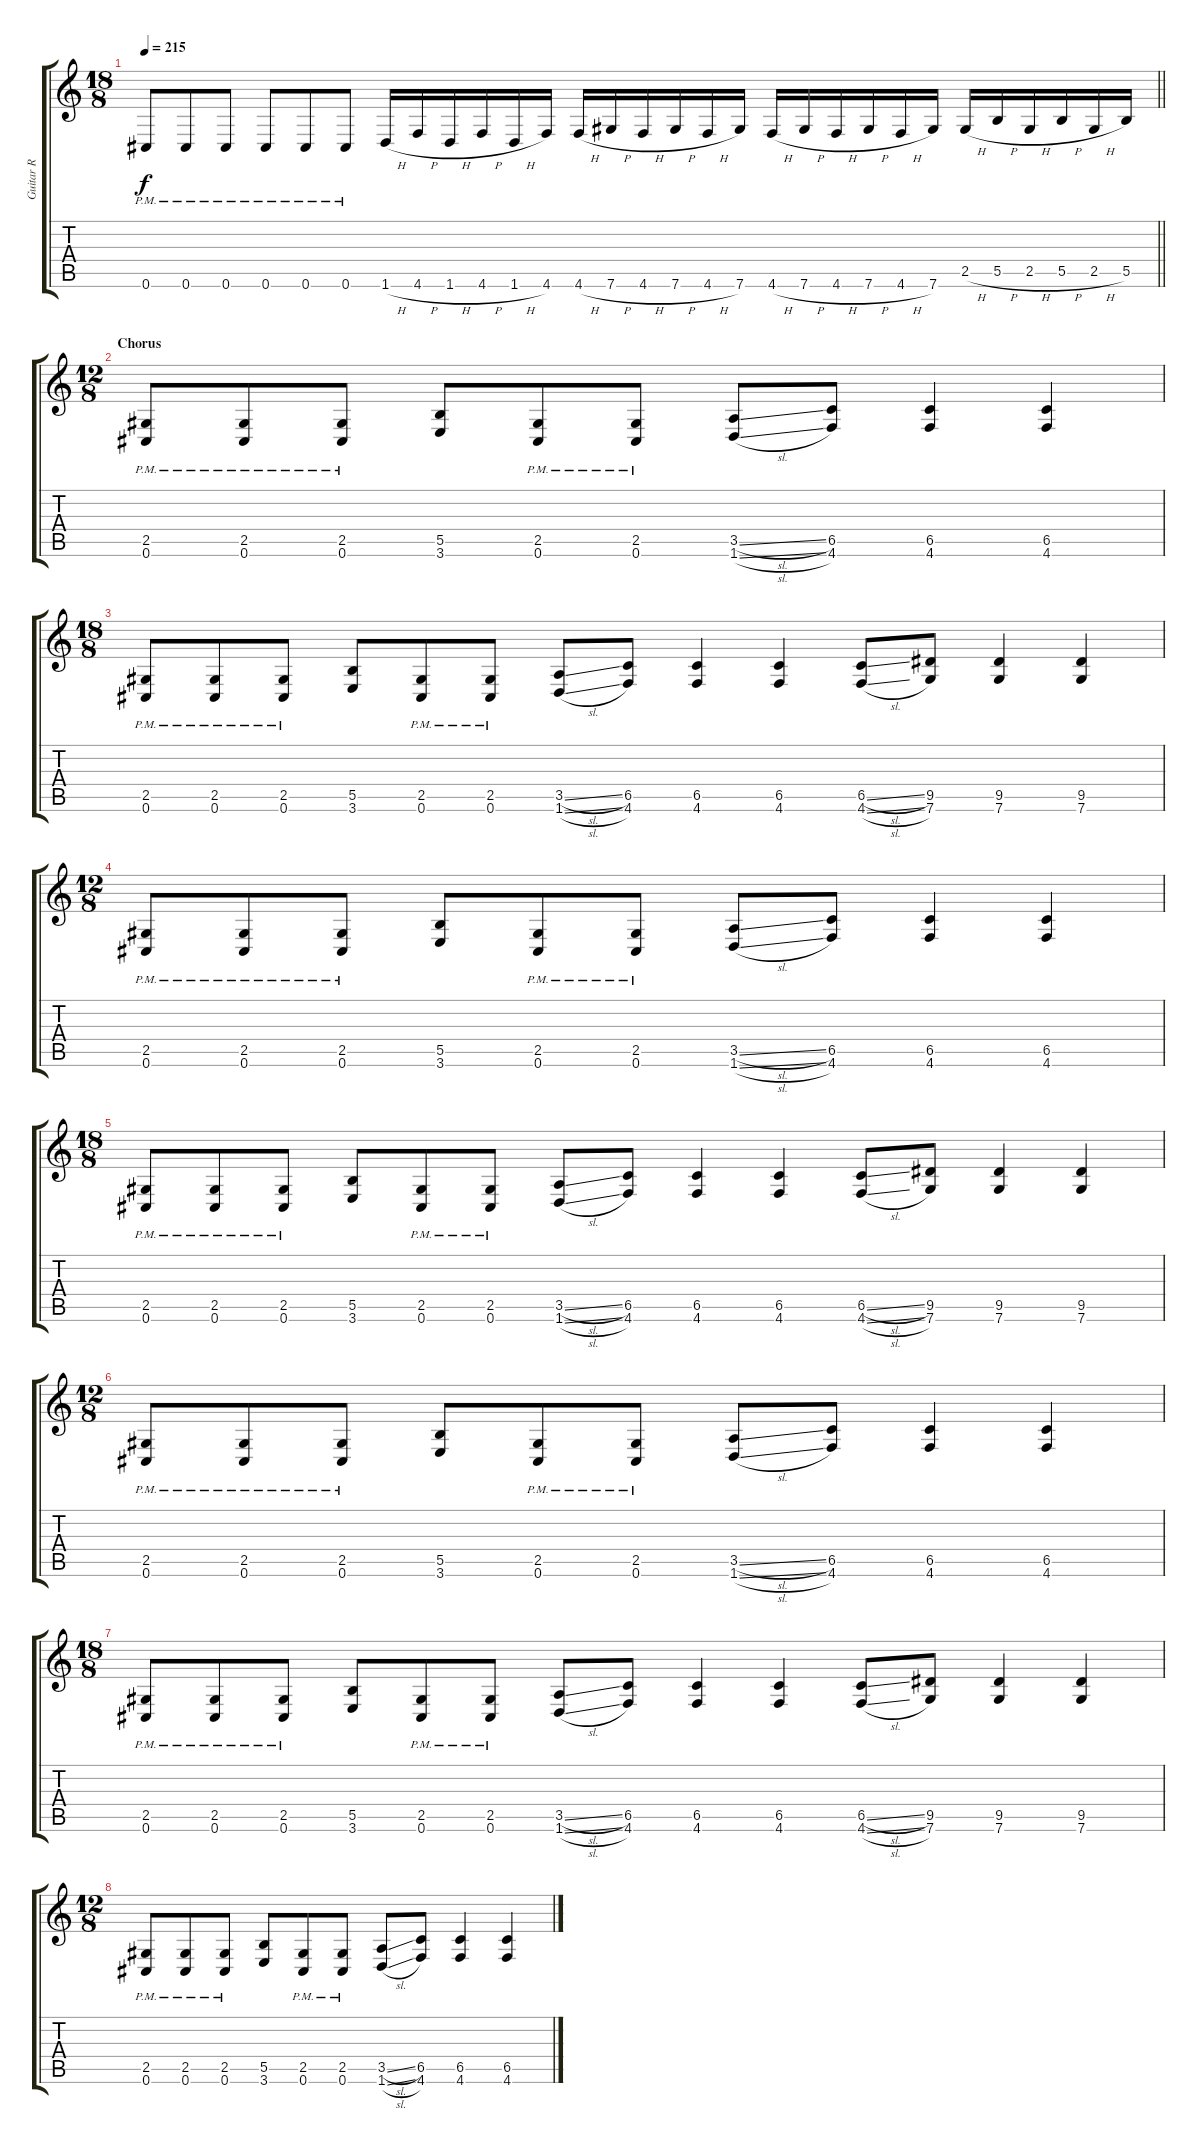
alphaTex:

\track ("Guitar R" "Guitar R") {instrument distortionguitar}
\staff {score tabs}
\tuning (Db4 Ab3 E3 B2 Gb2 Db2) {hide}
\ts (18 8)
\tempo 215
\clef g2
\barLineRight lightlight
\ks c
0.6{pm}.8{dy f} 0.6{pm}.8 0.6{pm}.8 0.6{pm}.8 0.6{pm}.8 0.6{pm}.8 1.6{h}.16 4.6{h}.16 1.6{h}.16 4.6{h}.16 1.6{h}.16 4.6.16 4.6{h}.16 7.6{h}.16 4.6{h}.16 7.6{h}.16 4.6{h}.16 7.6.16 4.6{h}.16 7.6{h}.16 4.6{h}.16 7.6{h}.16 4.6{h}.16 7.6.16 2.5{h}.16 5.5{h}.16 2.5{h}.16 5.5{h}.16 2.5{h}.16 5.5.16 |
\ts (12 8)
\section ("" "Chorus")
(2.5{pm} 0.6{pm}).8 (2.5{pm} 0.6{pm}).8 (2.5{pm} 0.6{pm}).8 (5.5 3.6).8 (2.5{pm} 0.6{pm}).8 (2.5{pm} 0.6{pm}).8 (3.5{sl} 1.6{sl}).8 (6.5 4.6).8 (6.5 4.6).4 (6.5 4.6).4 |
\ts (18 8)
(2.5{pm} 0.6{pm}).8 (2.5{pm} 0.6{pm}).8 (2.5{pm} 0.6{pm}).8 (5.5 3.6).8 (2.5{pm} 0.6{pm}).8 (2.5{pm} 0.6{pm}).8 (3.5{sl} 1.6{sl}).8 (6.5 4.6).8 (6.5 4.6).4 (6.5 4.6).4 (6.5{sl} 4.6{sl}).8 (9.5 7.6).8 (9.5 7.6).4 (9.5 7.6).4 |
\ts (12 8)
(2.5{pm} 0.6{pm}).8 (2.5{pm} 0.6{pm}).8 (2.5{pm} 0.6{pm}).8 (5.5 3.6).8 (2.5{pm} 0.6{pm}).8 (2.5{pm} 0.6{pm}).8 (3.5{sl} 1.6{sl}).8 (6.5 4.6).8 (6.5 4.6).4 (6.5 4.6).4 |
\ts (18 8)
(2.5{pm} 0.6{pm}).8 (2.5{pm} 0.6{pm}).8 (2.5{pm} 0.6{pm}).8 (5.5 3.6).8 (2.5{pm} 0.6{pm}).8 (2.5{pm} 0.6{pm}).8 (3.5{sl} 1.6{sl}).8 (6.5 4.6).8 (6.5 4.6).4 (6.5 4.6).4 (6.5{sl} 4.6{sl}).8 (9.5 7.6).8 (9.5 7.6).4 (9.5 7.6).4 |
\ts (12 8)
(2.5{pm} 0.6{pm}).8 (2.5{pm} 0.6{pm}).8 (2.5{pm} 0.6{pm}).8 (5.5 3.6).8 (2.5{pm} 0.6{pm}).8 (2.5{pm} 0.6{pm}).8 (3.5{sl} 1.6{sl}).8 (6.5 4.6).8 (6.5 4.6).4 (6.5 4.6).4 |
\ts (18 8)
(2.5{pm} 0.6{pm}).8 (2.5{pm} 0.6{pm}).8 (2.5{pm} 0.6{pm}).8 (5.5 3.6).8 (2.5{pm} 0.6{pm}).8 (2.5{pm} 0.6{pm}).8 (3.5{sl} 1.6{sl}).8 (6.5 4.6).8 (6.5 4.6).4 (6.5 4.6).4 (6.5{sl} 4.6{sl}).8 (9.5 7.6).8 (9.5 7.6).4 (9.5 7.6).4 |
\ts (12 8)
(2.5{pm} 0.6{pm}).8 (2.5{pm} 0.6{pm}).8 (2.5{pm} 0.6{pm}).8 (5.5 3.6).8 (2.5{pm} 0.6{pm}).8 (2.5{pm} 0.6{pm}).8 (3.5{sl} 1.6{sl}).8 (6.5 4.6).8 (6.5 4.6).4 (6.5 4.6).4
